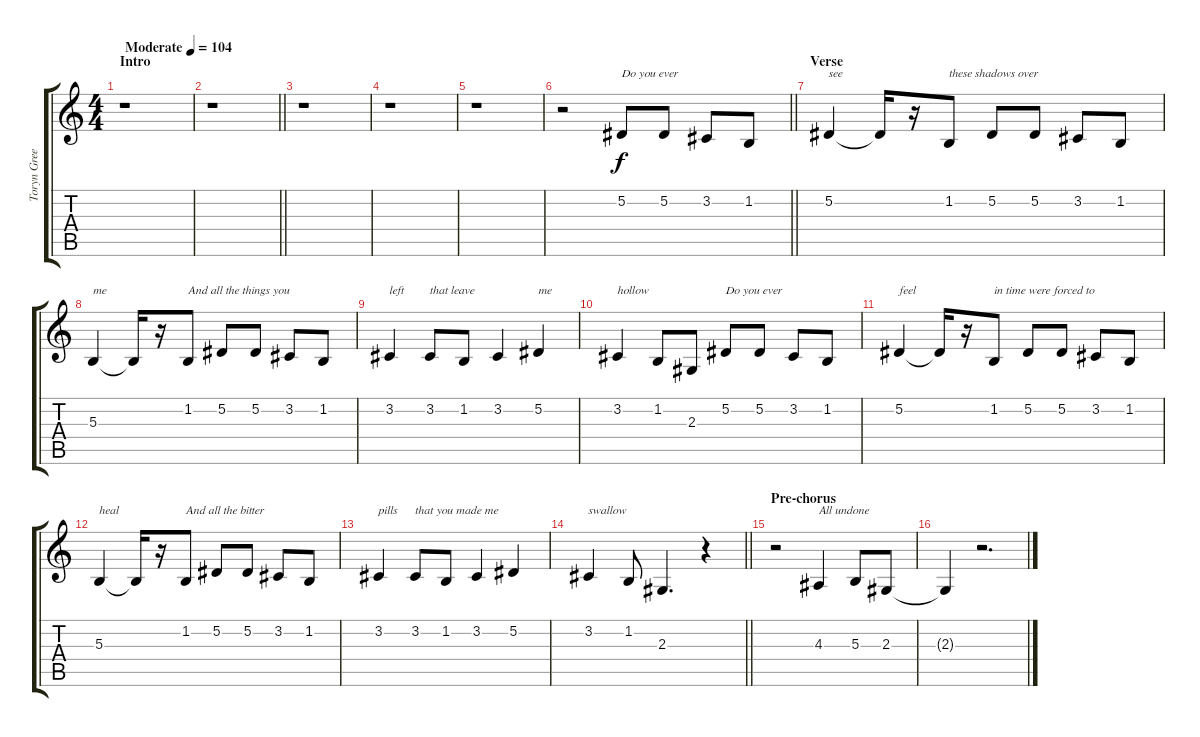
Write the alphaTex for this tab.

\track ("Toryn Green (Vocals)" "Toryn Gree") {instrument violin}
\staff {score tabs}
\tuning (Eb4 Bb3 Gb3 Db3 Ab2 Db2) {hide}
\ts (4 4)
\section ("" "Intro")
\tempo (104 "Moderate")
\clef g2
\ks c
r.1{dy f instrument violin} |
\barLineRight lightlight
r.1 |
r.1 |
r.1 |
r.1 |
\barLineRight lightlight
r.2 5.2.8{txt "Do you ever"} 5.2.8 3.2.8 1.2.8 |
\section ("" "Verse")
5.2.4{txt "see"} 5.2{t}.16 r.16 1.2.8{txt "these shadows over"} 5.2.8 5.2.8 3.2.8 1.2.8 |
5.3.4{txt "me"} 5.3{t}.16 r.16 1.2.8{txt "And all the things you"} 5.2.8 5.2.8 3.2.8 1.2.8 |
3.2.4{txt "left"} 3.2.8{txt "that leave"} 1.2.8 3.2.4 5.2.4{txt "me"} |
3.2.4{txt "hollow"} 1.2.8 2.3.8 5.2.8{txt "Do you ever"} 5.2.8 3.2.8 1.2.8 |
5.2.4{txt "feel"} 5.2{t}.16 r.16 1.2.8{txt "in time were forced to"} 5.2.8 5.2.8 3.2.8 1.2.8 |
5.3.4{txt "heal"} 5.3{t}.16 r.16 1.2.8{txt "And all the bitter"} 5.2.8 5.2.8 3.2.8 1.2.8 |
3.2.4{txt "pills"} 3.2.8{txt "that you made me"} 1.2.8 3.2.4 5.2.4 |
\barLineRight lightlight
3.2.4{txt "swallow"} 1.2.8 2.3.4{d} r.4 |
\section ("" "Pre-chorus")
r.2 4.3.4{txt "All undone"} 5.3.8 2.3.8 |
2.3{t}.4 r.2{d}
